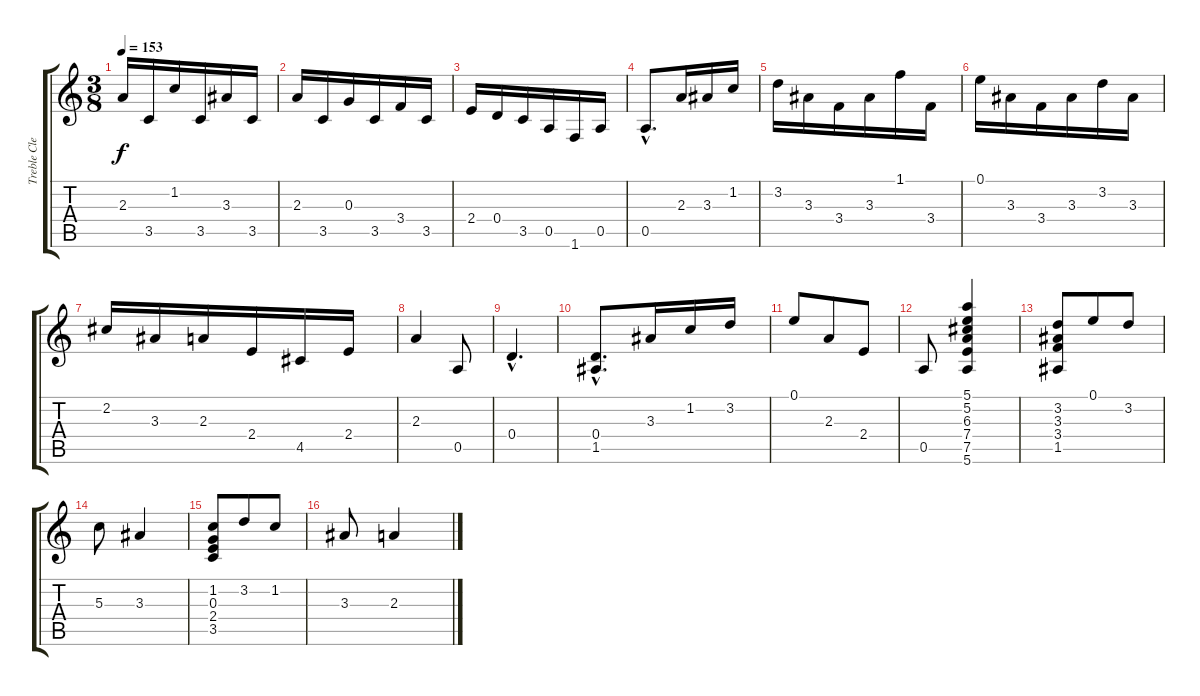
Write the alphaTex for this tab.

\track ("Treble Clef       " "Treble Cle") {instrument acousticguitarnylon}
\staff {score tabs}
\tuning (E4 B3 G3 D3 A2 E2) {hide}
\ts (3 8)
\tempo 153
\clef g2
\ks c
2.3.16{dy f} 3.5.16 1.2.16 3.5.16 3.3.16 3.5.16 |
2.3.16 3.5.16 0.3.16 3.5.16 3.4.16 3.5.16 |
2.4.16 0.4.16 3.5.16 0.5.16 1.6.16 0.5.16 |
0.5{hac}.8{d} 2.3.16 3.3.16 1.2.16 |
3.2.16 3.3.16 3.4.16 3.3.16 1.1.16 3.4.16 |
0.1.16 3.3.16 3.4.16 3.3.16 3.2.16 3.3.16 |
2.2.16 3.3.16 2.3.16 2.4.16 4.5.16 2.4.16 |
2.3.4 0.5.8 |
0.4{hac}.4{d} |
(0.4{hac} 1.5{hac}).8{d} 3.3.16 1.2.16 3.2.16 |
0.1.8 2.3.8 2.4.8 |
0.5.8 (5.1 5.2 6.3 7.4 7.5 5.6).4 |
(3.2 3.3 3.4 1.5).8 0.1.8 3.2.8 |
5.3.8 3.3.4 |
(1.2 0.3 2.4 3.5).8 3.2.8 1.2.8 |
3.3.8 2.3.4
